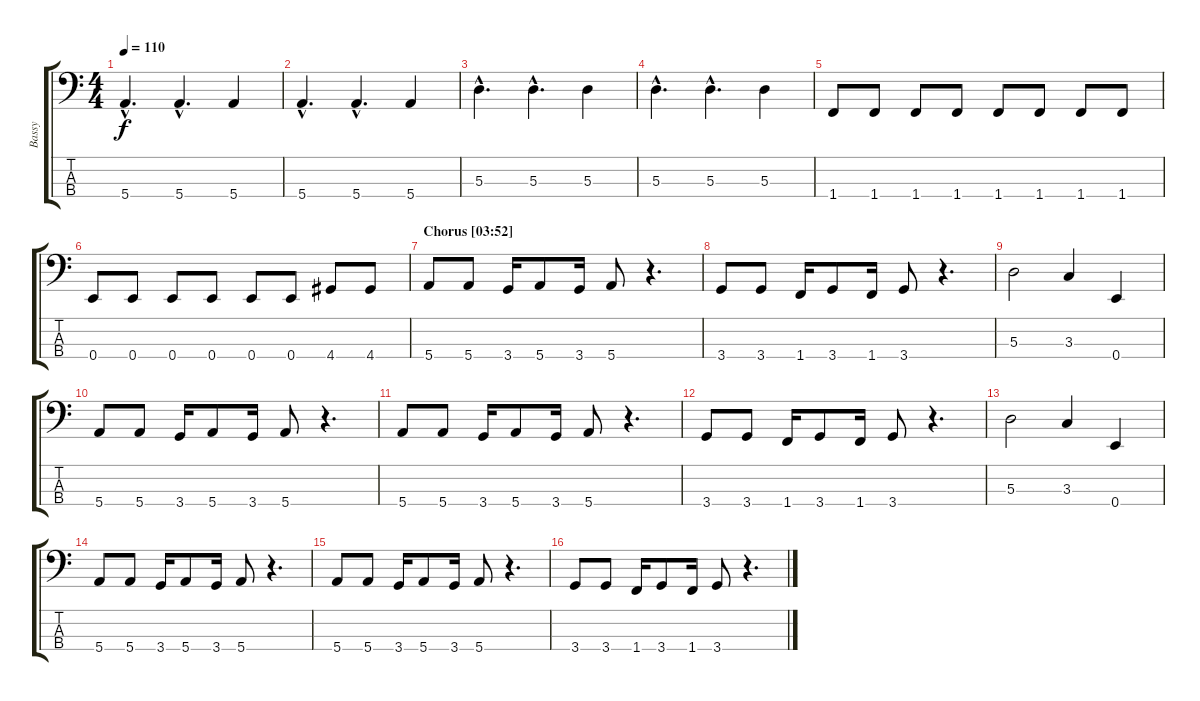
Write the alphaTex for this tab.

\track ("Bassy" "Bassy") {instrument electricbassfinger}
\staff {score tabs}
\tuning (G2 D2 A1 E1) {hide}
\ts (4 4)
\tempo 110
\clef f4
\ks c
5.4{hac}.4{d dy f} 5.4{hac}.4{d} 5.4.4 |
5.4{hac}.4{d} 5.4{hac}.4{d} 5.4.4 |
5.3{hac}.4{d} 5.3{hac}.4{d} 5.3.4 |
5.3{hac}.4{d} 5.3{hac}.4{d} 5.3.4 |
\section ("" "")
1.4.8 1.4.8 1.4.8 1.4.8 1.4.8 1.4.8 1.4.8 1.4.8 |
0.4.8 0.4.8 0.4.8 0.4.8 0.4.8 0.4.8 4.4.8 4.4.8 |
\section ("" "Chorus [03:52]")
5.4.8 5.4.8 3.4.16 5.4.8 3.4.16 5.4.8 r.4{d} |
3.4.8 3.4.8 1.4.16 3.4.8 1.4.16 3.4.8 r.4{d} |
5.3.2 3.3.4 0.4.4 |
5.4.8 5.4.8 3.4.16 5.4.8 3.4.16 5.4.8 r.4{d} |
5.4.8 5.4.8 3.4.16 5.4.8 3.4.16 5.4.8 r.4{d} |
3.4.8 3.4.8 1.4.16 3.4.8 1.4.16 3.4.8 r.4{d} |
5.3.2 3.3.4 0.4.4 |
5.4.8 5.4.8 3.4.16 5.4.8 3.4.16 5.4.8 r.4{d} |
\section ("" "")
5.4.8 5.4.8 3.4.16 5.4.8 3.4.16 5.4.8 r.4{d} |
3.4.8 3.4.8 1.4.16 3.4.8 1.4.16 3.4.8 r.4{d}
